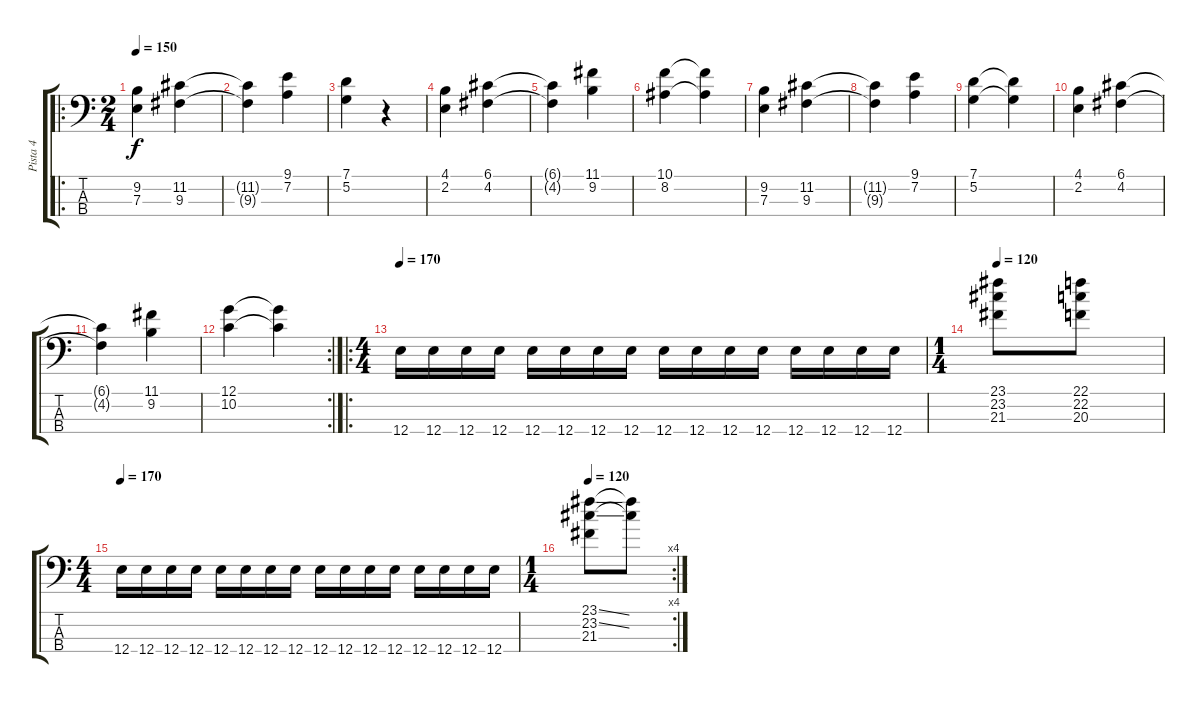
\track ("Pista 4" "Pista 4") {instrument electricbassfinger}
\staff {score tabs}
\tuning (G2 D2 A1 E1) {hide}
\ro
\ts (2 4)
\tempo 150
\clef f4
\ks c
(9.2 7.3).4{dy f} (11.2 9.3).4 |
(11.2{t} 9.3{t}).4 (9.1 7.2).4 |
(7.1 5.2).4 r.4 |
(4.1 2.2).4 (6.1 4.2).4 |
(6.1{t} 4.2{t}).4 (11.1 9.2).4 |
(10.1 8.2).4 (10.1{t} 8.2{t}).4 |
(9.2 7.3).4 (11.2 9.3).4 |
(11.2{t} 9.3{t}).4 (9.1 7.2).4 |
(7.1 5.2).4 (7.1{t} 5.2{t}).4 |
(4.1 2.2).4 (6.1 4.2).4 |
(6.1{t} 4.2{t}).4 (11.1 9.2).4 |
\rc 2
(12.1 10.2).4 (12.1{t} 10.2{t}).4 |
\ro
\ts (4 4)
\tempo 170
12.4.16 12.4.16 12.4.16 12.4.16 12.4.16 12.4.16 12.4.16 12.4.16 12.4.16 12.4.16 12.4.16 12.4.16 12.4.16 12.4.16 12.4.16 12.4.16 |
\ts (1 4)
\tempo 120
(23.1 23.2 21.3).8 (22.1 22.2 20.3).8 |
\ts (4 4)
\tempo 170
12.4.16 12.4.16 12.4.16 12.4.16 12.4.16 12.4.16 12.4.16 12.4.16 12.4.16 12.4.16 12.4.16 12.4.16 12.4.16 12.4.16 12.4.16 12.4.16 |
\rc 4
\ts (1 4)
\tempo 120
(23.1{ss} 23.2{ss} 21.3).8 (23.1{t} 23.2{t}).8
